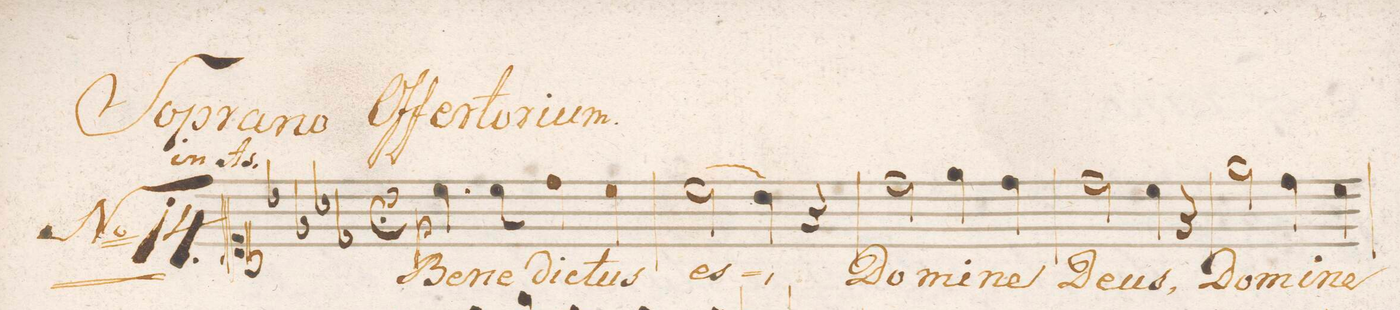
**kern	**text	**dynam
*I"Soprano.	*	*
*clefC1	*	*
*k[b-e-a-d-]	*	*
*met(C.)	*	*
*M4/4	*	*
*all\right	*	*below
4.cc\	Be-	p
8cc\	-ne-	.
4dd-\	-dic-	.
4cc\	-tus	.
=2	=2	=2
*2\right	*	*
(2cc\	es,	.
4b-\)	.	.
4r	.	.
=3	=3	=3
2dd-\	Do-	.
4ee-\	-mi-	.
4dd-\	-ne	.
=4	=4	=4
2dd-\	De-	.
4cc\	-us,	.
4r	.	.
=5	=5	=5
2ee-\	Do-	.
4dd-\	-mi-	.
4cc\	-ne	.
=6	=6	=6
*-	*-	*-
